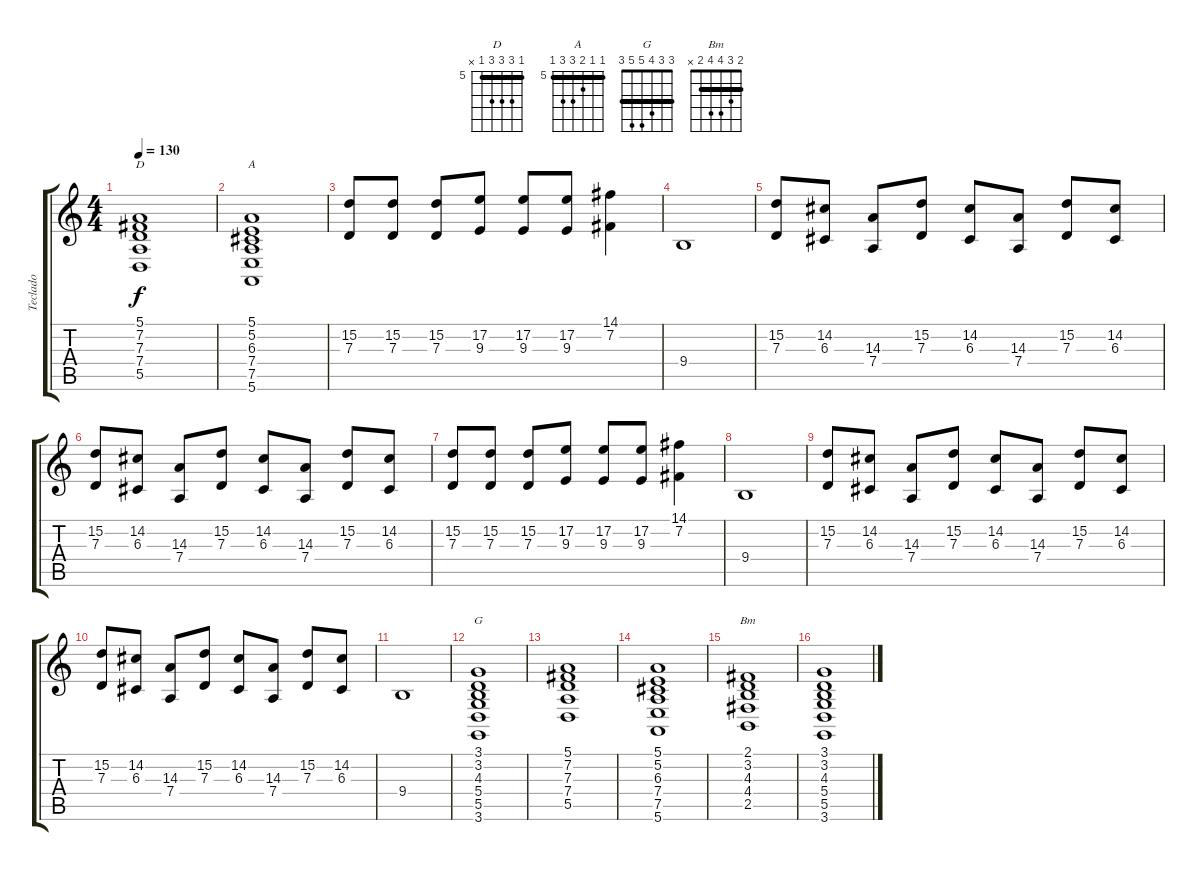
\track ("Teclado" "Teclado") {instrument acousticgrandpiano}
\staff {score tabs}
\tuning (E4 B3 G3 D3 A2 E2) {hide}
\chord ("D" 5 7 7 7 5 x) {firstfret 5 barre 5}
\chord ("A" 5 5 6 7 7 5) {firstfret 5 barre 5}
\chord ("G" 3 3 4 5 5 3) {barre 3}
\chord ("Bm" 2 3 4 4 2 x) {barre 2}
\ts (4 4)
\tempo 130
\clef g2
\ks c
(5.1 7.2 7.3 7.4 5.5).1{ch "D" dy f} |
(5.1 5.2 6.3 7.4 7.5 5.6).1{ch "A"} |
(15.2 7.3).8 (15.2 7.3).8 (15.2 7.3).8 (17.2 9.3).8 (17.2 9.3).8 (17.2 9.3).8 (14.1 7.2).4 |
9.4.1 |
(15.2 7.3).8 (14.2 6.3).8 (14.3 7.4).8 (15.2 7.3).8 (14.2 6.3).8 (14.3 7.4).8 (15.2 7.3).8 (14.2 6.3).8 |
(15.2 7.3).8 (14.2 6.3).8 (14.3 7.4).8 (15.2 7.3).8 (14.2 6.3).8 (14.3 7.4).8 (15.2 7.3).8 (14.2 6.3).8 |
(15.2 7.3).8 (15.2 7.3).8 (15.2 7.3).8 (17.2 9.3).8 (17.2 9.3).8 (17.2 9.3).8 (14.1 7.2).4 |
9.4.1 |
(15.2 7.3).8 (14.2 6.3).8 (14.3 7.4).8 (15.2 7.3).8 (14.2 6.3).8 (14.3 7.4).8 (15.2 7.3).8 (14.2 6.3).8 |
(15.2 7.3).8 (14.2 6.3).8 (14.3 7.4).8 (15.2 7.3).8 (14.2 6.3).8 (14.3 7.4).8 (15.2 7.3).8 (14.2 6.3).8 |
9.4.1 |
(3.1 3.2 4.3 5.4 5.5 3.6).1{ch "G"} |
(5.1 7.2 7.3 7.4 5.5).1 |
(5.1 5.2 6.3 7.4 7.5 5.6).1 |
(2.1 3.2 4.3 4.4 2.5).1{ch "Bm"} |
(3.1 3.2 4.3 5.4 5.5 3.6).1
